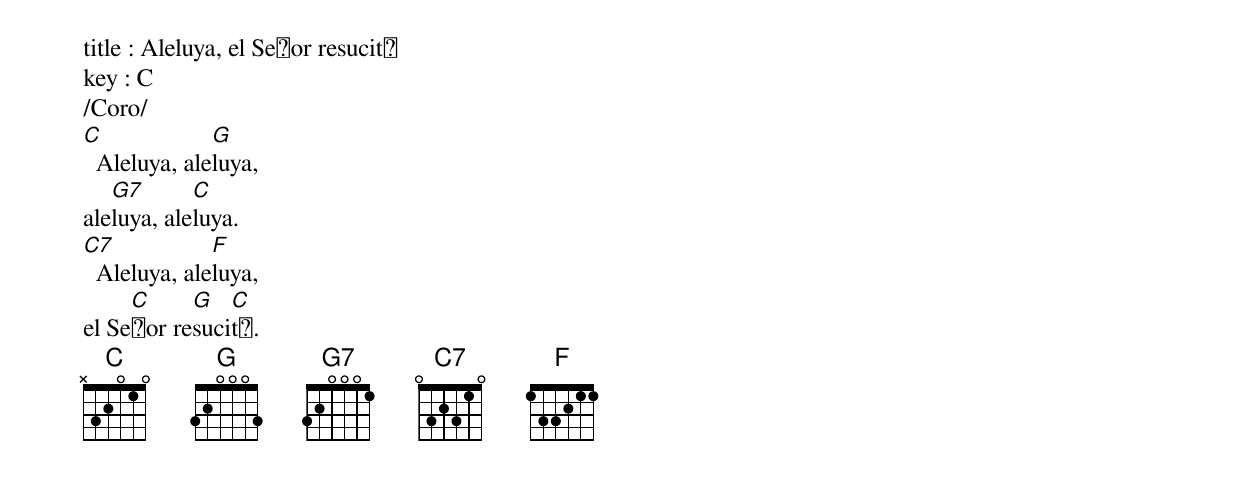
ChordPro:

title : Aleluya, el Se침or resucit칩
key : C
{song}
/Coro/
[C]  Aleluya, ale[G]luya,
ale[G7]luya, ale[C]luya.
[C7]  Aleluya, ale[F]luya,
el Se[C]침or re[G]suci[C]t칩.
